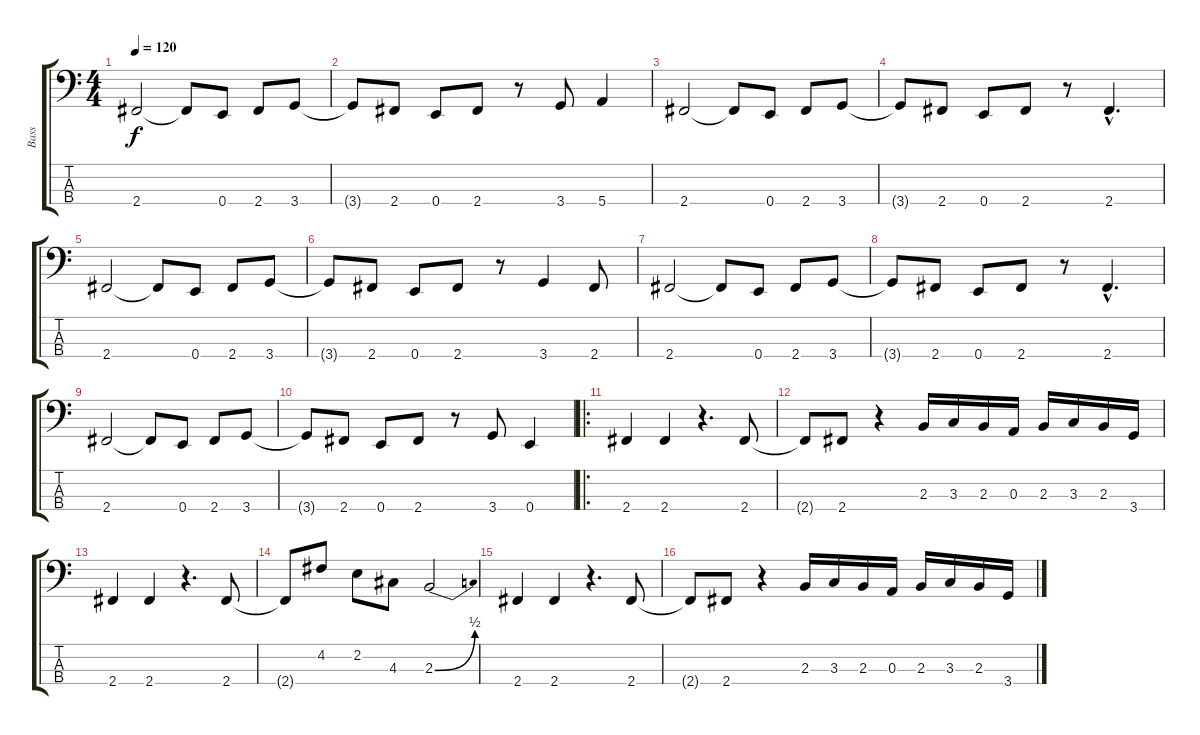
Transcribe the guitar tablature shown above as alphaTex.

\track ("Bass" "Bass") {instrument electricbassfinger}
\staff {score tabs}
\tuning (G2 D2 A1 E1) {hide}
\ts (4 4)
\tempo 120
\clef f4
\ks c
2.4.2{dy f} 2.4{t}.8 0.4.8 2.4.8 3.4.8 |
3.4{t}.8 2.4.8 0.4.8 2.4.8 r.8 3.4.8 5.4.4 |
2.4.2 2.4{t}.8 0.4.8 2.4.8 3.4.8 |
3.4{t}.8 2.4.8 0.4.8 2.4.8 r.8 2.4{hac}.4{d} |
2.4.2 2.4{t}.8 0.4.8 2.4.8 3.4.8 |
3.4{t}.8 2.4.8 0.4.8 2.4.8 r.8 3.4.4 2.4.8 |
2.4.2 2.4{t}.8 0.4.8 2.4.8 3.4.8 |
3.4{t}.8 2.4.8 0.4.8 2.4.8 r.8 2.4{hac}.4{d} |
2.4.2 2.4{t}.8 0.4.8 2.4.8 3.4.8 |
3.4{t}.8 2.4.8 0.4.8 2.4.8 r.8 3.4.8 0.4.4 |
\ro
2.4.4 2.4.4 r.4{d} 2.4.8 |
2.4{t}.8 2.4.8 r.4 2.3.16 3.3.16 2.3.16 0.3.16 2.3.16 3.3.16 2.3.16 3.4.16 |
2.4.4 2.4.4 r.4{d} 2.4.8 |
2.4{t}.8 4.2.8 2.2.8 4.3.8 2.3{be (bend 0 0 60 2)}.2 |
2.4.4 2.4.4 r.4{d} 2.4.8 |
2.4{t}.8 2.4.8 r.4 2.3.16 3.3.16 2.3.16 0.3.16 2.3.16 3.3.16 2.3.16 3.4.16
